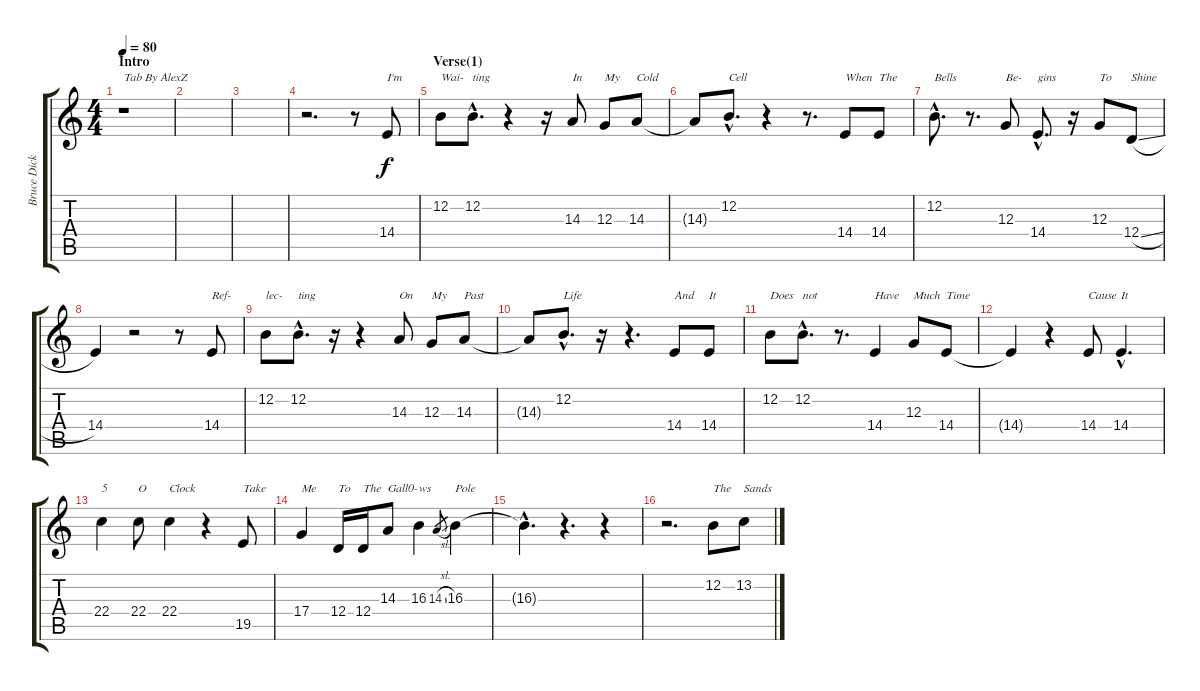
\track ("Bruce Dickinson (Vocal)" "Bruce Dick") {instrument lead1square}
\staff {score tabs}
\tuning (E4 B3 G3 D3 A2 E2) {hide}
\ts (4 4)
\section ("" "Intro")
\tempo 80
\clef g2
\ks c
r.1{txt "Tab By AlexZ" dy f instrument lead1square} |
|
|
r.2{d} r.8 14.4.8{txt "I'm"} |
\section ("" "Verse(1)")
12.2.8{txt "Wai-"} 12.2{hac}.8{d txt "ting"} r.4 r.16 14.3.8{txt "In"} 12.3.8{txt "My"} 14.3.8{txt "Cold"} |
14.3{t}.8 12.2{hac}.8{d txt "Cell"} r.4 r.8{d} 14.4.8{txt "When"} 14.4.8{txt "The"} |
12.2{hac}.8{d txt "Bells"} r.8{d} 12.3.8{txt "Be-"} 14.4{hac}.8{d txt "gins"} r.16 12.3.8{txt "To"} 12.4{sl}.8{txt "Shine"} |
14.4.4 r.2 r.8 14.4.8{txt "Ref-"} |
12.2.8{txt "lec-"} 12.2{hac}.8{d txt "ting"} r.16 r.4 14.3.8{txt "On"} 12.3.8{txt "My"} 14.3.8{txt "Past"} |
14.3{t}.8 12.2{hac}.8{d txt "Life"} r.16 r.4{d} 14.4.8{txt "And"} 14.4.8{txt "It"} |
12.2.8{txt "Does"} 12.2{hac}.8{d txt "not"} r.8{d} 14.4.4{txt "Have"} 12.3.8{txt "Much"} 14.4.8{txt "Time"} |
14.4{t}.4 r.4 14.4.8{txt "Cause"} 14.4{hac}.4{d txt "It"} |
22.4.4{txt "5"} 22.4.8{txt "O"} 22.4.4{txt "Clock"} r.4 19.5.8{txt "Take"} |
17.4.4{txt "Me"} 12.4.16{txt "To"} 12.4.16{txt "The"} 14.3.8{txt "Gall0-"} 16.3.4{txt "ws"} 14.3{sl}.8{gr} 16.3.4{txt "Pole"} |
16.3{hac t}.4{d} r.4{d} r.4 |
r.2{d} 12.2.8{txt "The"} 13.2.8{txt "Sands"}
